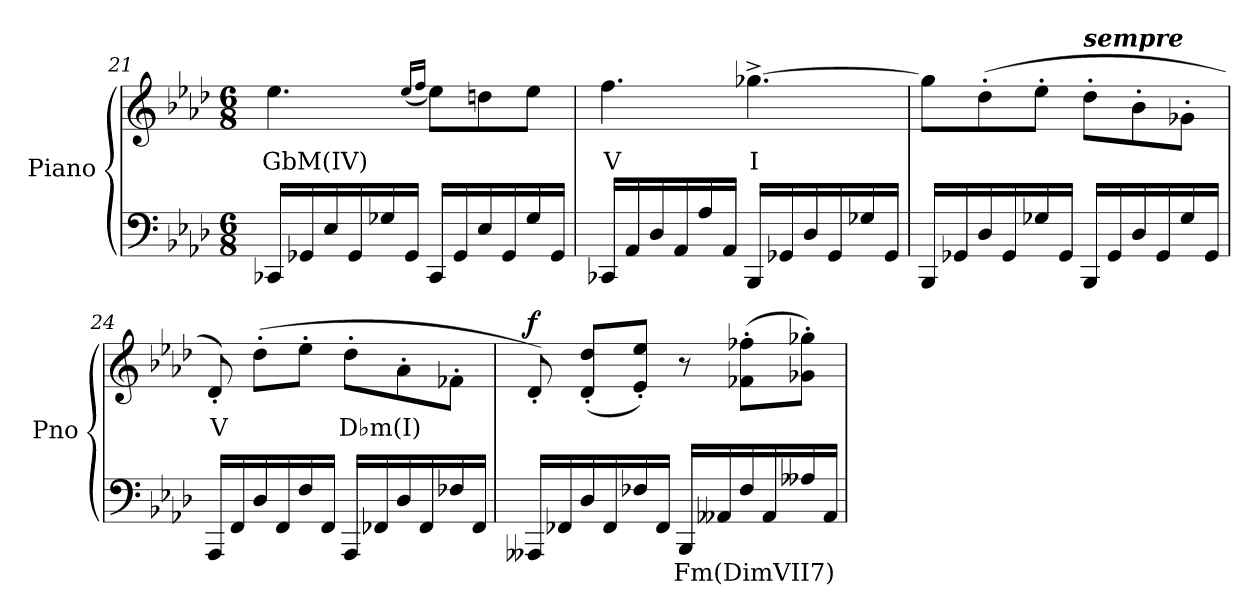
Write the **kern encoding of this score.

**kern	**text	**kern	**text	**dynam
*part1	*part1	*part1	*part1	*part1
*staff2	*staff2	*staff1	*staff1	*staff1/2
*I"Piano	*	*	*	*
*I'Pno	*	*	*	*
!!LO:PB:g=z
*clefF4	*	*clefG2	*	*
*k[b-e-a-d-]	*	*k[b-e-a-d-]	*	*
*M6/8	*	*M6/8	*	*
=21	=21	=21	=21	=21
!	!	!	!LO:LY:b	!
16CC-X/LL	.	4.ee-\	GbM(IV)	.
16GG-X/	.	.	.	.
16E-/	.	.	.	.
16GG-/	.	.	.	.
16G-X/	.	.	.	.
16GG-/JJ	.	.	.	.
.	.	(<16qee-/LL	.	.
.	.	16qff/JJ	.	.
16CC-/LL	.	8ee-\L)	.	.
16GG-/	.	.	.	.
16E-/	.	8ddn\	.	.
16GG-/	.	.	.	.
16G-/	.	8ee-\J	.	.
16GG-/JJ	.	.	.	.
=22	=22	=22	=22	=22
!	!	!	!LO:LY:b	!
16CC-X/LL	.	4.ff\	V	.
16AA-/	.	.	.	.
16D-/	.	.	.	.
16AA-/	.	.	.	.
16A-/	.	.	.	.
16AA-/JJ	.	.	.	.
!	!	!	!LO:LY:b	!
16BBB-/LL	.	[4.gg-X^\	I	.
16GG-X/	.	.	.	.
16D-/	.	.	.	.
16GG-/	.	.	.	.
16G-X/	.	.	.	.
16GG-/JJ	.	.	.	.
=23	=23	=23	=23	=23
16BBB-/LL	.	8gg-\L]	.	.
16GG-X/	.	.	.	.
16D-/	.	(>8dd-'\	.	.
16GG-/	.	.	.	.
16G-X/	.	8ee-'\J	.	.
16GG-/JJ	.	.	.	.
!	!	!LO:TX:a:Bi:t=sempre	!	!
16BBB-/LL	.	8dd-'\L	.	.
16GG-/	.	.	.	.
16D-/	.	8b-'\	.	.
16GG-/	.	.	.	.
16G-/	.	8g-X'\J	.	.
16GG-/JJ	.	.	.	.
!!LO:PB:g=z
=24	=24	=24	=24	=24
!	!	!	!LO:LY:b	!
16AAA-/LL	.	8d-'/)	V	.
16FF/	.	.	.	.
16D-/	.	(>8dd-'\L	.	.
16FF/	.	.	.	.
16F/	.	8ee-'\J	.	.
16FF/JJ	.	.	.	.
!	!	!	!LO:LY:b	!
16AAA-/LL	.	8dd-'\L	D♭m(I)	.
16FF-X/	.	.	.	.
16D-/	.	8a-'\	.	.
16FF-/	.	.	.	.
16F-X/	.	8f-X'\J	.	.
16FF-/JJ	.	.	.	.
!!LO:LB:g=z
=25	=25	=25	=25	=25
!	!	!	!	!LO:DY:b
16AAA--X/LL	.	8d-'/)	.	f
16FF-X/	.	.	.	.
16D-/	.	(<8d-/' 8dd-/'L	.	.
16FF-/	.	.	.	.
16F-X/	.	8e-/' 8ee-/'J)	.	.
16FF-/JJ	.	.	.	.
!	!LO:LY:b	!	!	!
16BBB-/LL	Fm(DimVII7)	8r	.	.
16AA--X/	.	.	.	.
16F-/	.	(>8f-X\' 8ff-X\'L	.	.
16AA--/	.	.	.	.
16A--X/	.	8g-X\' 8gg-X\'J)	.	.
16AA--/JJ	.	.	.	.
=	=	=	=	=
*-	*-	*-	*-	*-
